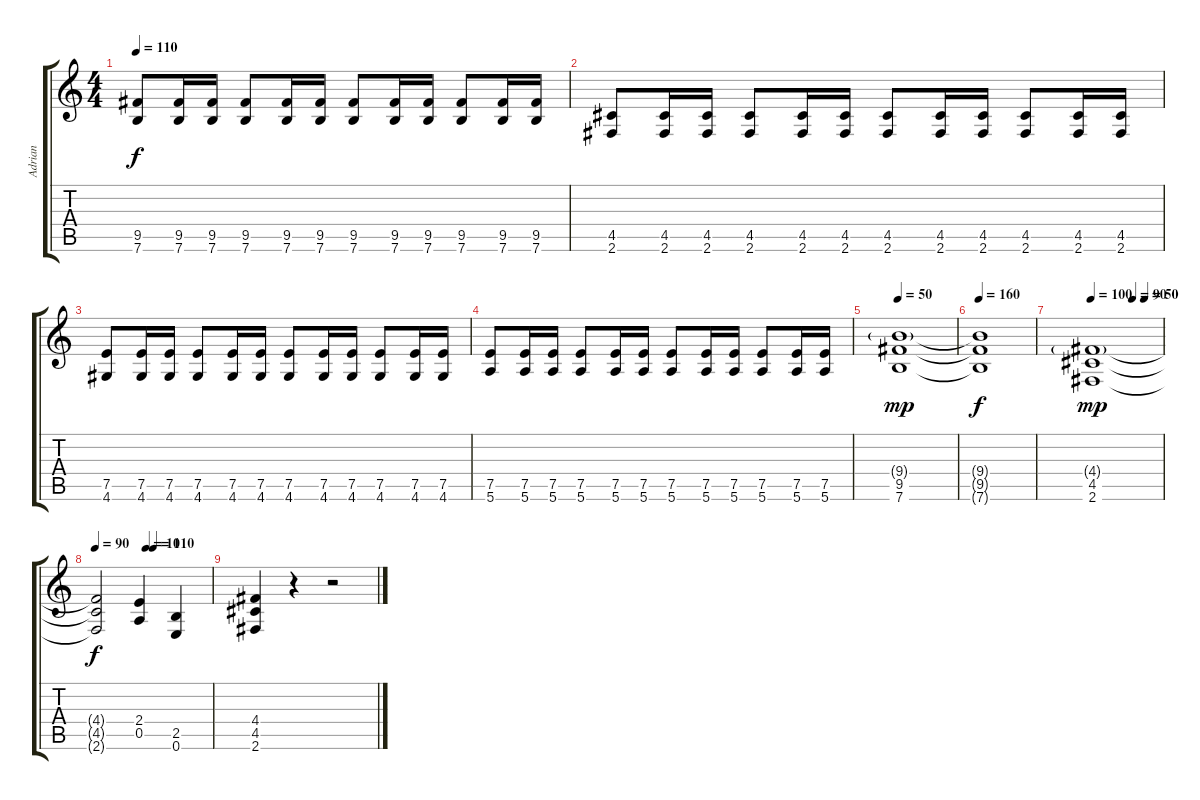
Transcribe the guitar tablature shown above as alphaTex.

\track ("Adrian" "Adrian") {instrument distortionguitar}
\staff {score tabs}
\tuning (E4 B3 G3 D3 A2 E2) {hide}
\ts (4 4)
\tempo 110
\clef g2
\ks c
(9.5 7.6).8{dy f} (9.5 7.6).16 (9.5 7.6).16 (9.5 7.6).8 (9.5 7.6).16 (9.5 7.6).16 (9.5 7.6).8 (9.5 7.6).16 (9.5 7.6).16 (9.5 7.6).8 (9.5 7.6).16 (9.5 7.6).16 |
(4.5 2.6).8 (4.5 2.6).16 (4.5 2.6).16 (4.5 2.6).8 (4.5 2.6).16 (4.5 2.6).16 (4.5 2.6).8 (4.5 2.6).16 (4.5 2.6).16 (4.5 2.6).8 (4.5 2.6).16 (4.5 2.6).16 |
(7.5 4.6).8 (7.5 4.6).16 (7.5 4.6).16 (7.5 4.6).8 (7.5 4.6).16 (7.5 4.6).16 (7.5 4.6).8 (7.5 4.6).16 (7.5 4.6).16 (7.5 4.6).8 (7.5 4.6).16 (7.5 4.6).16 |
(7.5 5.6).8 (7.5 5.6).16 (7.5 5.6).16 (7.5 5.6).8 (7.5 5.6).16 (7.5 5.6).16 (7.5 5.6).8 (7.5 5.6).16 (7.5 5.6).16 (7.5 5.6).8 (7.5 5.6).16 (7.5 5.6).16 |
\tempo 50
(9.4{g} 9.5 7.6).1{dy mp} |
\tempo 160
(9.4{t} 9.5{t} 7.6{t}).1{dy f} |
\tempo 100
\tempo (90 0.5833333333333334)
\tempo (50 0.75)
(4.4{g} 4.5 2.6).1{dy mp} |
\tempo (10 0.4375)
\tempo (110 0.5)
\tempo 90
(4.4{t} 4.5{t} 2.6{t}).2{dy f} (2.4 0.5).4 (2.5 0.6).4 |
(4.4 4.5 2.6).4 r.4 r.2
